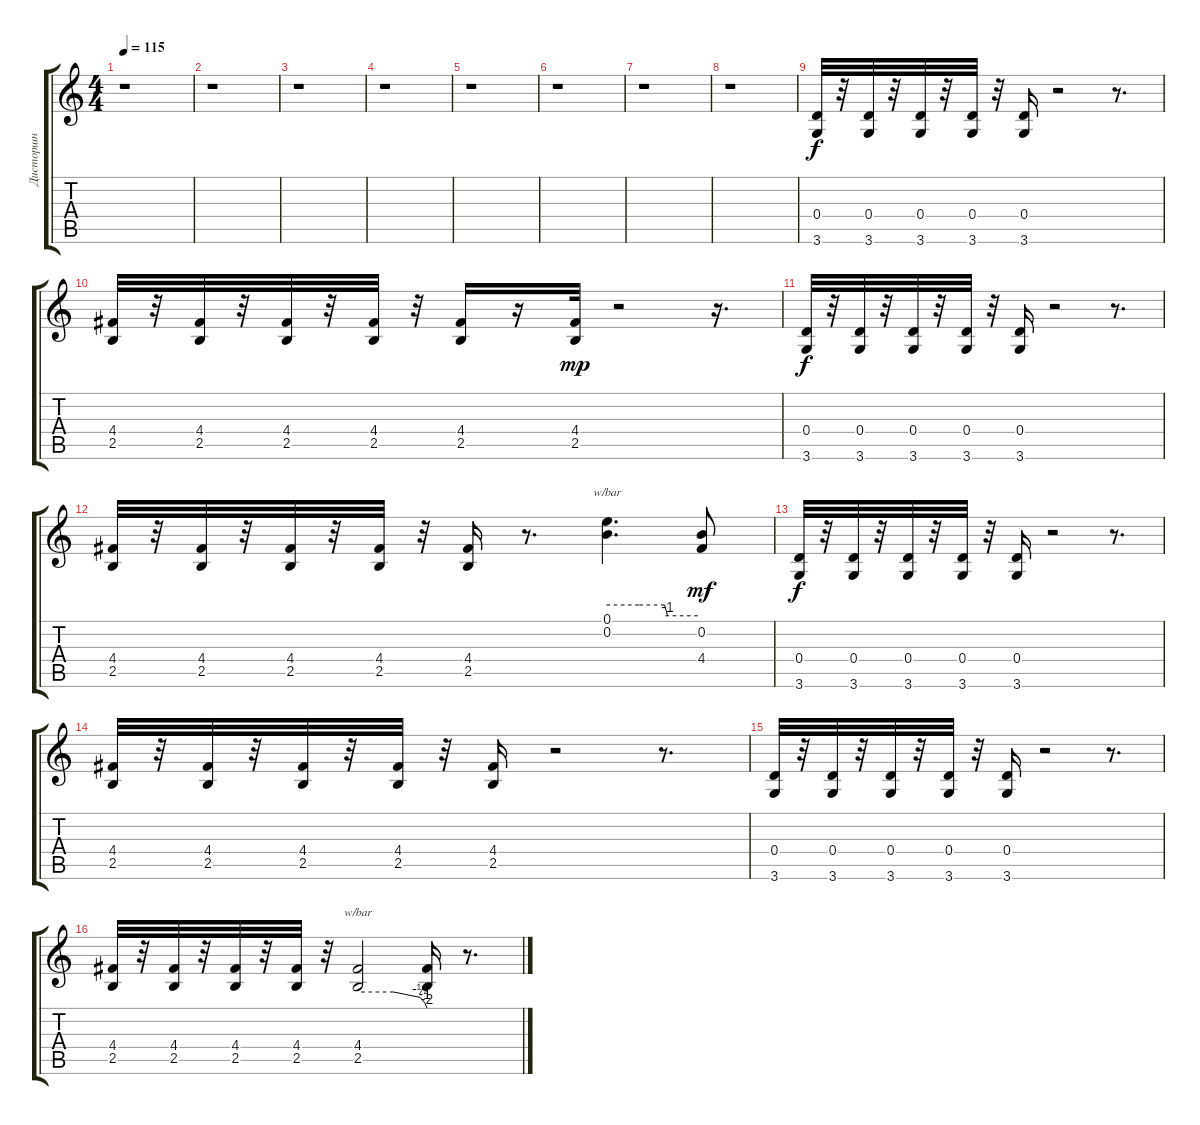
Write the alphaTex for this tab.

\track ("Дисторшн" "Дисторшн") {instrument distortionguitar}
\staff {score tabs}
\tuning (E4 B3 G3 D3 A2 E2) {hide}
\ts (4 4)
\tempo 115
\clef g2
\ks c
r.1{dy f} |
r.1 |
r.1 |
r.1 |
r.1 |
r.1 |
r.1 |
r.1 |
(0.4 3.6).32{volume 13} r.32 (0.4 3.6).32 r.32 (0.4 3.6).32 r.32 (0.4 3.6).32 r.32 (0.4 3.6).16 r.2 r.8{d} |
(4.4 2.5).32 r.32 (4.4 2.5).32 r.32 (4.4 2.5).32 r.32 (4.4 2.5).32 r.32 (4.4 2.5).16 r.16 (4.4 2.5).32{dy mp} r.2 r.16{d} |
(0.4 3.6).32{dy f} r.32 (0.4 3.6).32 r.32 (0.4 3.6).32 r.32 (0.4 3.6).32 r.32 (0.4 3.6).16 r.2 r.8{d} |
(4.4 2.5).32 r.32 (4.4 2.5).32 r.32 (4.4 2.5).32 r.32 (4.4 2.5).32 r.32 (4.4 2.5).16 r.8{d} (0.1 0.2).4{d tbe (custom default 0 0 21 0 38 0 40 -4 60 -4)} (0.2 4.4).8{dy mf} |
(0.4 3.6).32{dy f} r.32 (0.4 3.6).32 r.32 (0.4 3.6).32 r.32 (0.4 3.6).32 r.32 (0.4 3.6).16 r.2 r.8{d} |
(4.4 2.5).32 r.32 (4.4 2.5).32 r.32 (4.4 2.5).32 r.32 (4.4 2.5).32 r.32 (4.4 2.5).16 r.2 r.8{d} |
(0.4 3.6).32 r.32 (0.4 3.6).32 r.32 (0.4 3.6).32 r.32 (0.4 3.6).32 r.32 (0.4 3.6).16 r.2 r.8{d} |
(4.4 2.5).32 r.32 (4.4 2.5).32 r.32 (4.4 2.5).32 r.32 (4.4 2.5).32 r.32 (4.4 2.5).2{tbe (custom default 0 0 31 0 54 -2 58 -4 60 -8)} (4.4{t} 2.5{t}).16 r.8{d}
